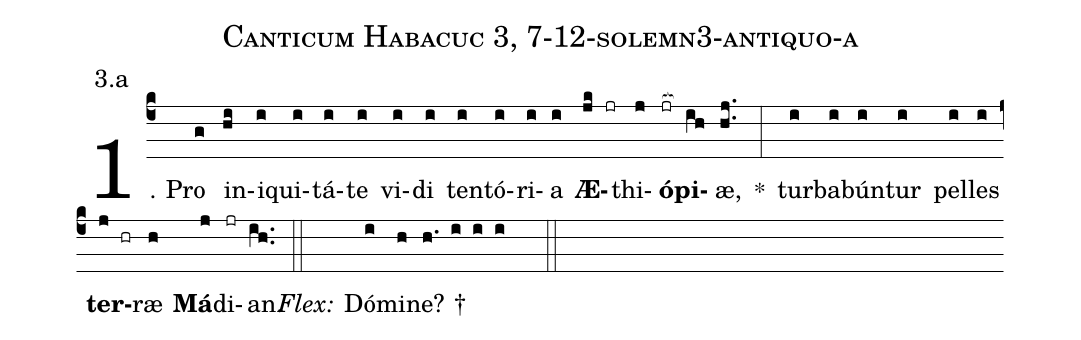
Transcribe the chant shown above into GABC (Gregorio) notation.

name: Canticum Habacuc 3, 7-12-solemn3-antiquo-a;
annotation: 3.a;
%%
(c4)1. Pro(g) in(hi)i(i)qui(i)tá(i)te(i) vi(i)di(i) ten(i)tó(i)ri(i)a(i) <b>Æ</b>(jk jr)thi(j)<b>ó</b>(jr[ocb:1{])<b>pi</b>(ih[ocb:0}])æ,(hj..) *(:) tur(i)ba(i)bún(i)tur(i) pel(i)les(i) <b>ter</b>(j hr)ræ(h) <b>Má</b>(j)di(jr)an.(ih..) (::)
<i>Flex:</i>()  Dó(i)mi(h)ne? †(h. i i i  ::)
